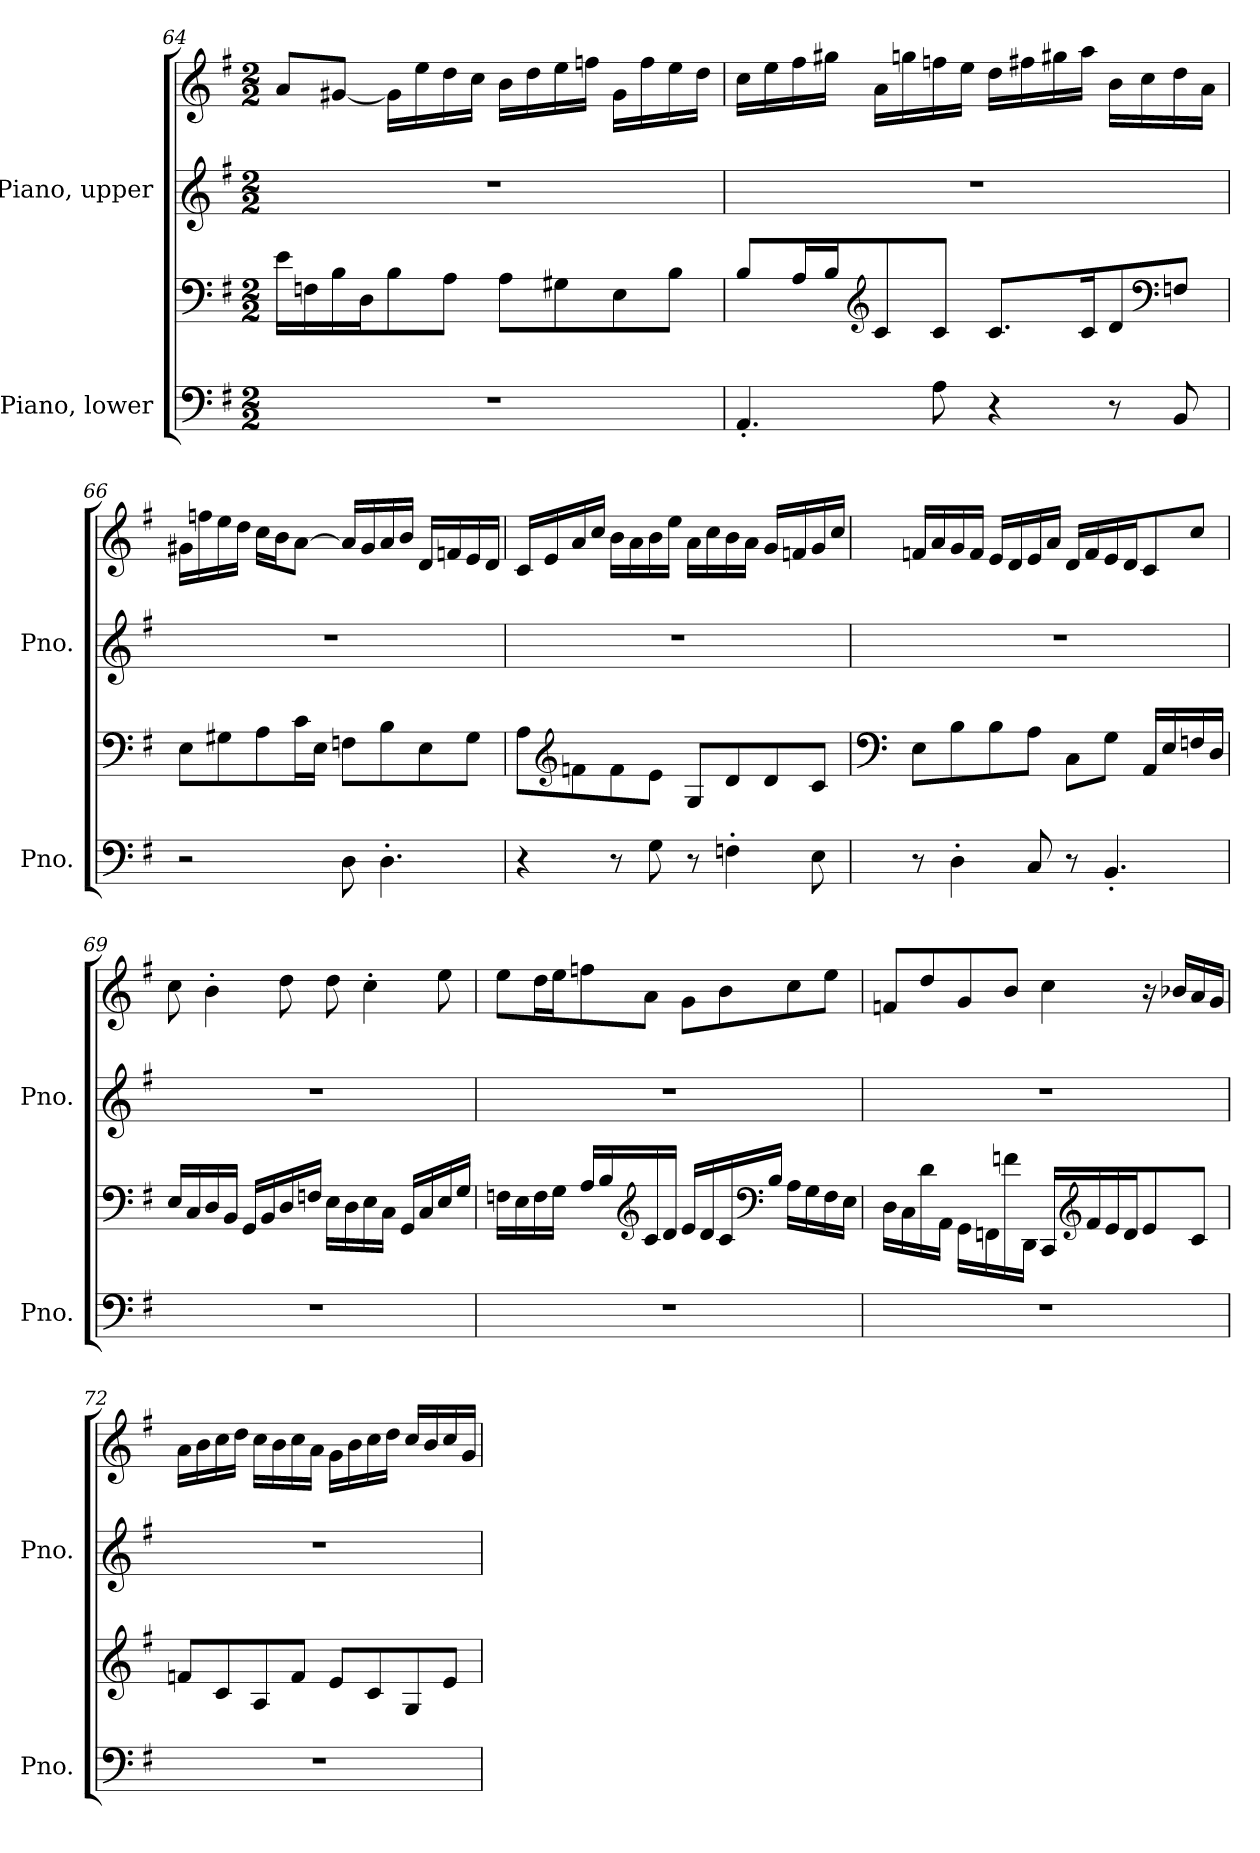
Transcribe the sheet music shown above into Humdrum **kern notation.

**kern	**kern	**kern	**kern
*part2	*part2	*part1	*part1
*staff4	*staff3	*staff2	*staff1
*I"Piano, lower	*	*I"Piano, upper	*
*I'Pno.	*	*I'Pno.	*
!!LO:PB:g=z
*clefF4	*clefF4	*clefG2	*clefG2
*k[f#]	*k[f#]	*k[f#]	*k[f#]
*M2/2	*M2/2	*M2/2	*M2/2
=64	=64	=64	=64
1r	16e\LL	1r	8a/L
.	16Fn\	.	.
.	16B\	.	[8g#X/J
.	16D\J	.	.
.	8B\	.	16g#\LL]
.	.	.	16ee\
.	8A\J	.	16dd\
.	.	.	16cc\JJ
.	8A\L	.	16b\LL
.	.	.	16dd\
.	8G#X\	.	16ee\
.	.	.	16ffn\JJ
.	8E\	.	16g#\LL
.	.	.	16ff\
.	8B\J	.	16ee\
.	.	.	16dd\JJ
=65	=65	=65	=65
4.AA'/	8B/L	1r	16cc\LL
.	.	.	16ee\
.	16A/L	.	16ff#\
.	16B/J	.	16gg#X\JJ
*	*clefG2	*	*
.	8c/	.	16a\LL
.	.	.	16ggn\
8A\	8c/J	.	16ffn\
.	.	.	16ee\JJ
4r	8.c/L	.	16dd\LL
.	.	.	16ff#X\
.	.	.	16gg#X\
.	16c/K	.	16aa\JJ
8r	8d/	.	16b\LL
.	.	.	16cc\
*	*clefF4	*	*
8BB/	8Fn/J	.	16dd\
.	.	.	16a\JJ
!!LO:LB:g=z
=66	=66	=66	=66
2r	8E\L	1r	16g#X\LL
.	.	.	16ffn\
.	8G#X\	.	16ee\
.	.	.	16dd\JJ
.	8A\	.	16cc\LL
.	.	.	16b\J
.	16c\L	.	[8a\J
.	16E\JJ	.	.
8D\	8Fn\L	.	16a/LL]
.	.	.	16g#/
4.D'\	8B\	.	16a/
.	.	.	16b/JJ
.	8E\	.	16d/LL
.	.	.	16fn/
.	8G#\J	.	16e/
.	.	.	16d/JJ
=67	=67	=67	=67
4r	8A\L	1r	16c/LL
.	.	.	16e/
*	*clefG2	*	*
.	8fn\	.	16a/
.	.	.	16cc/JJ
8r	8f\	.	16b\LL
.	.	.	16a\
8G\	8e\J	.	16b\
.	.	.	16ee\JJ
8r	8G/L	.	16a\LL
.	.	.	16cc\
4Fn'\	8d/	.	16b\
.	.	.	16a\JJ
.	8d/	.	16g/LL
.	.	.	16fn/
8E\	8c/J	.	16g/
.	.	.	16cc/JJ
!!LO:LB:g=z
=68	=68	=68	=68
*	*clefF4	*	*
8r	8E\L	1r	16fn/LL
.	.	.	16a/
4D'\	8B\	.	16g/
.	.	.	16f/JJ
.	8B\	.	16e/LL
.	.	.	16d/
8C/	8A\J	.	16e/
.	.	.	16a/JJ
8r	8C\L	.	16d/LL
.	.	.	16f/
4.BB'/	8G\J	.	16e/
.	.	.	16d/J
.	16AA/LL	.	8c/
.	16E/	.	.
.	16Fn/	.	8cc/J
.	16D/JJ	.	.
=69	=69	=69	=69
1r	16E/LL	1r	8cc\
.	16C/	.	.
.	16D/	.	4b'\
.	16BB/JJ	.	.
.	16GG/LL	.	.
.	16BB/	.	.
.	16D/	.	8dd\
.	16Fn/JJ	.	.
.	16E\LL	.	8dd\
.	16D\	.	.
.	16E\	.	4cc'\
.	16C\JJ	.	.
.	16GG/LL	.	.
.	16C/	.	.
.	16E/	.	8ee\
.	16G/JJ	.	.
!!LO:PB:g=z
=70	=70	=70	=70
1r	16Fn\LL	1r	8ee\L
.	16E\	.	.
.	16F\	.	16dd\L
.	16G\JJ	.	16ee\J
.	16A/LL	.	8ffn\
.	16B/	.	.
*	*clefG2	*	*
.	16c/	.	8a\J
.	16d/JJ	.	.
.	16e/LL	.	8g\L
.	16d/	.	.
.	16c/	.	8b\
*	*clefF4	*	*
.	16B/JJ	.	.
.	16A\LL	.	8cc\
.	16G\	.	.
.	16F\	.	8ee\J
.	16E\JJ	.	.
=71	=71	=71	=71
1r	16D\LL	1r	8fn/L
.	16C\	.	.
.	16d\	.	8dd/
.	16AA\JJ	.	.
.	16GG\LL	.	8g/
.	16FFn\	.	.
.	16fn\	.	8b/J
.	16DD\JJ	.	.
.	16CC/LL	.	4cc\
*	*clefG2	*	*
.	16f/	.	.
.	16e/	.	.
.	16d/J	.	.
.	8e/	.	16r
.	.	.	16b-X/LL
.	8c/J	.	16a/
.	.	.	16g/JJ
!!LO:LB:g=z
=72	=72	=72	=72
1r	8fn/L	1r	16a\LL
.	.	.	16b\
.	8c/	.	16cc\
.	.	.	16dd\JJ
.	8A/	.	16cc\LL
.	.	.	16b\
.	8f/J	.	16cc\
.	.	.	16a\JJ
.	8e/L	.	16g\LL
.	.	.	16b\
.	8c/	.	16cc\
.	.	.	16dd\JJ
.	8G/	.	16cc/LL
.	.	.	16b/
.	8e/J	.	16cc/
.	.	.	16g/JJ
=	=	=	=
*-	*-	*-	*-
